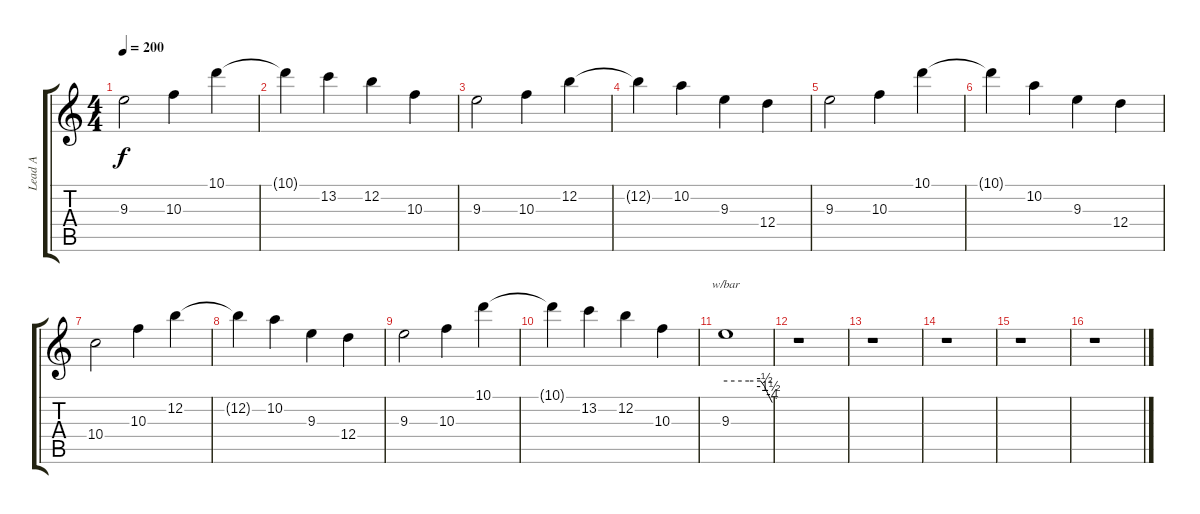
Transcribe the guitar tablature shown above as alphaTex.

\track ("Lead A" "Lead A") {instrument distortionguitar}
\staff {score tabs}
\tuning (E4 B3 G3 D3 A2 E2) {hide}
\ts (4 4)
\tempo 200
\clef g2
\ks c
9.3.2{dy f} 10.3.4 10.1.4 |
10.1{t}.4 13.2.4 12.2.4 10.3.4 |
9.3.2 10.3.4 12.2.4 |
12.2{t}.4 10.2.4 9.3.4 12.4.4 |
9.3.2 10.3.4 10.1.4 |
10.1{t}.4 10.2.4 9.3.4 12.4.4 |
10.4.2 10.3.4 12.2.4 |
12.2{t}.4 10.2.4 9.3.4 12.4.4 |
9.3.2 10.3.4 10.1.4 |
10.1{t}.4 13.2.4 12.2.4 10.3.4 |
9.3.1{tbe (custom default 0 0 30 0 45 0 50 -2 55 -6 60 -16)} |
r.1 |
r.1 |
r.1 |
r.1 |
r.1
